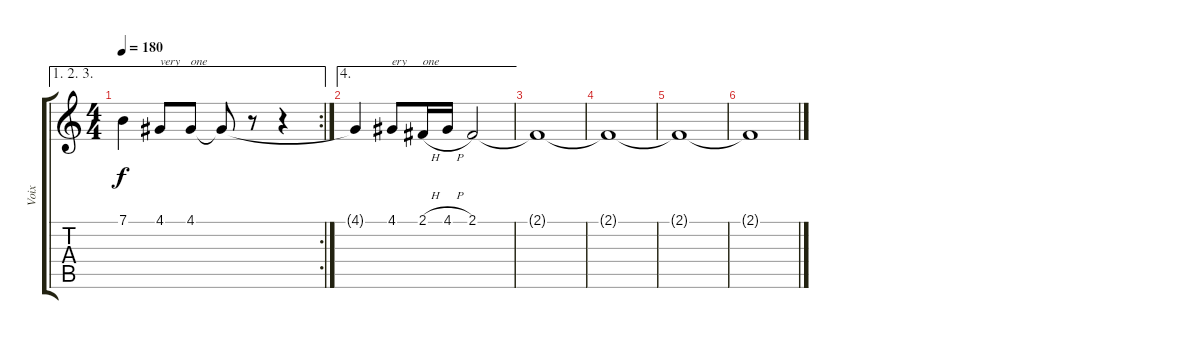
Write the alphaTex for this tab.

\track ("Voix" "Voix") {instrument clarinet}
\staff {score tabs}
\tuning (E4 B3 G3 D3 A2 E2) {hide}
\ae (1 2 3)
\rc 2
\ts (4 4)
\tempo 180
\clef g2
\ks c
7.1{t}.4{dy f} 4.1.8{txt "very"} 4.1.8{txt "one"} 4.1{t}.8 r.8 r.4 |
\ae 4
4.1{t}.4 4.1.8{txt "ery"} 2.1{h}.16{txt "one"} 4.1{h}.16 2.1.2 |
2.1{t}.1 |
2.1{t}.1 |
2.1{t}.1 |
2.1{t}.1
